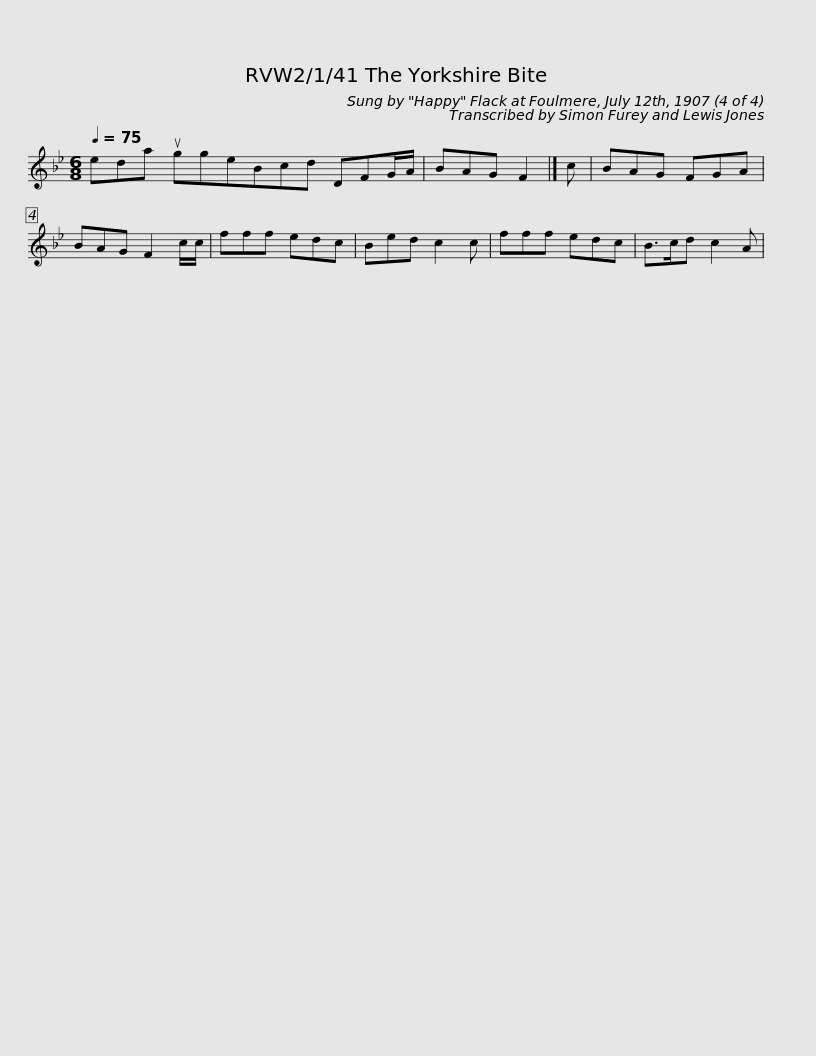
X:1
L:1/8
Q:1/4=75
M:6/8
I:linebreak $
K:Bb
V:1 treble
V:1
 eda uggeBcd DFG/A/ | BAG F2 |] c | BAG FGA | BAG F2 c/c/ | %5
 fff edc | Bed c2 c |$ fff edc | B>cd c2 A | %9
